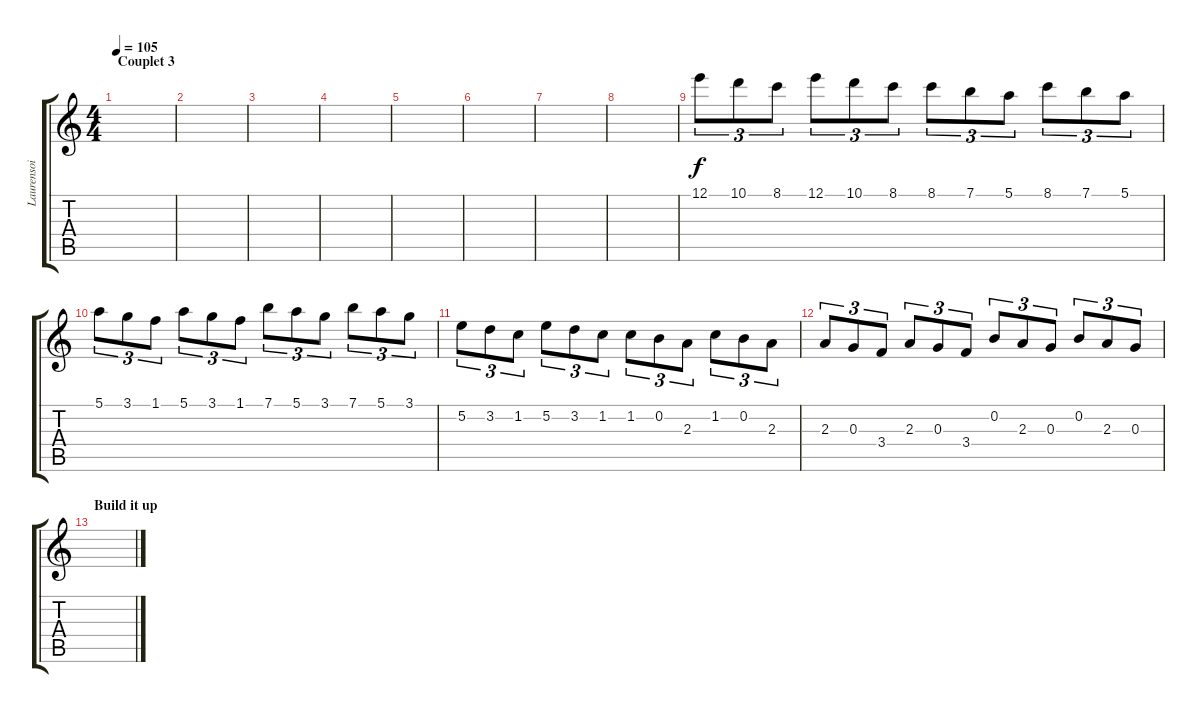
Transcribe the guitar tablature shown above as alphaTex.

\track ("Laurensoi 2(octaver)" "Laurensoi ") {instrument electricguitarclean}
\staff {score tabs}
\tuning (E4 B3 G3 D3 A2 E2) {hide}
\ts (4 4)
\section ("" "Couplet 3")
\tempo 105
\clef g2
\ks c
|
|
|
|
|
|
|
|
12.1.8{tu (3 2)} 10.1.8{tu (3 2)} 8.1.8{tu (3 2)} 12.1.8{tu (3 2)} 10.1.8{tu (3 2)} 8.1.8{tu (3 2)} 8.1.8{tu (3 2)} 7.1.8{tu (3 2)} 5.1.8{tu (3 2)} 8.1.8{tu (3 2)} 7.1.8{tu (3 2)} 5.1.8{tu (3 2)} |
5.1.8{tu (3 2)} 3.1.8{tu (3 2)} 1.1.8{tu (3 2)} 5.1.8{tu (3 2)} 3.1.8{tu (3 2)} 1.1.8{tu (3 2)} 7.1.8{tu (3 2)} 5.1.8{tu (3 2)} 3.1.8{tu (3 2)} 7.1.8{tu (3 2)} 5.1.8{tu (3 2)} 3.1.8{tu (3 2)} |
5.2.8{tu (3 2)} 3.2.8{tu (3 2)} 1.2.8{tu (3 2)} 5.2.8{tu (3 2)} 3.2.8{tu (3 2)} 1.2.8{tu (3 2)} 1.2.8{tu (3 2)} 0.2.8{tu (3 2)} 2.3.8{tu (3 2)} 1.2.8{tu (3 2)} 0.2.8{tu (3 2)} 2.3.8{tu (3 2)} |
2.3.8{tu (3 2)} 0.3.8{tu (3 2)} 3.4.8{tu (3 2)} 2.3.8{tu (3 2)} 0.3.8{tu (3 2)} 3.4.8{tu (3 2)} 0.2.8{tu (3 2)} 2.3.8{tu (3 2)} 0.3.8{tu (3 2)} 0.2.8{tu (3 2)} 2.3.8{tu (3 2)} 0.3.8{tu (3 2)} |
\section ("" "Build it up")
